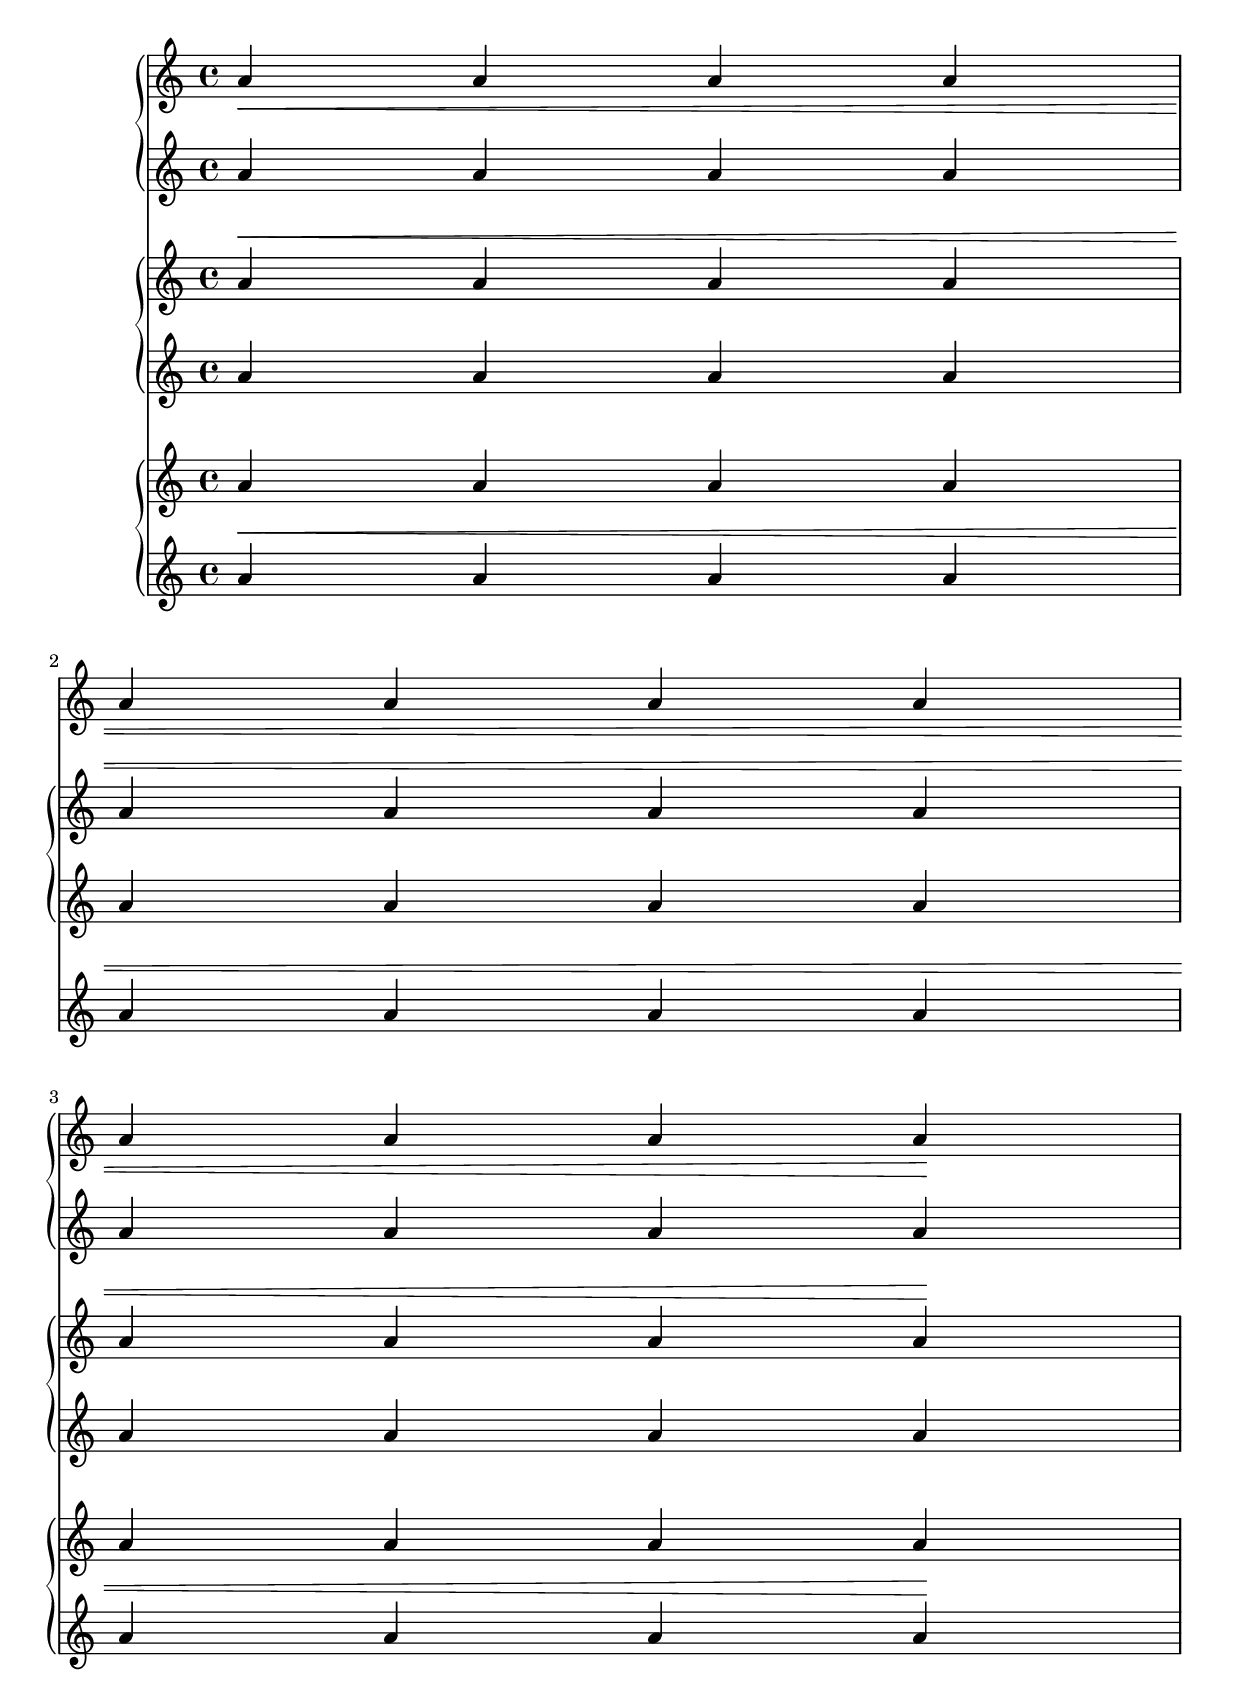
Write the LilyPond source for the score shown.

\version "2.19.21"

\header {
  texidoc = "@code{Hairpin} grobs do not collide with @code{SpanBar} grobs.
@code{Hairpin} grobs should, however, go to the end of a line when the
@code{SpanBar} is not present.
"
}

\score {
  <<
    \new GrandStaff <<
      \new Staff \relative { a'\< a a a \break a a a a \break a a a a\! }
      \new Staff \relative { a'4 a a a s1 a4 a a a }
    >>
    \new GrandStaff <<
      \new Staff \relative { a'^\< a a a a a a a a a a a\! }
      \new Staff \relative c'' { \repeat unfold 12 a4 }
    >>
    \new GrandStaff <<
      \new Staff \relative { a'4 a a a s1 a4 a a a }
      \new Staff \relative { a'^\< a a a a a a a a a a a\! }
    >>
  >>
  \layout {
    \context {
      \RemoveEmptyStaffContext
    }
  }
}